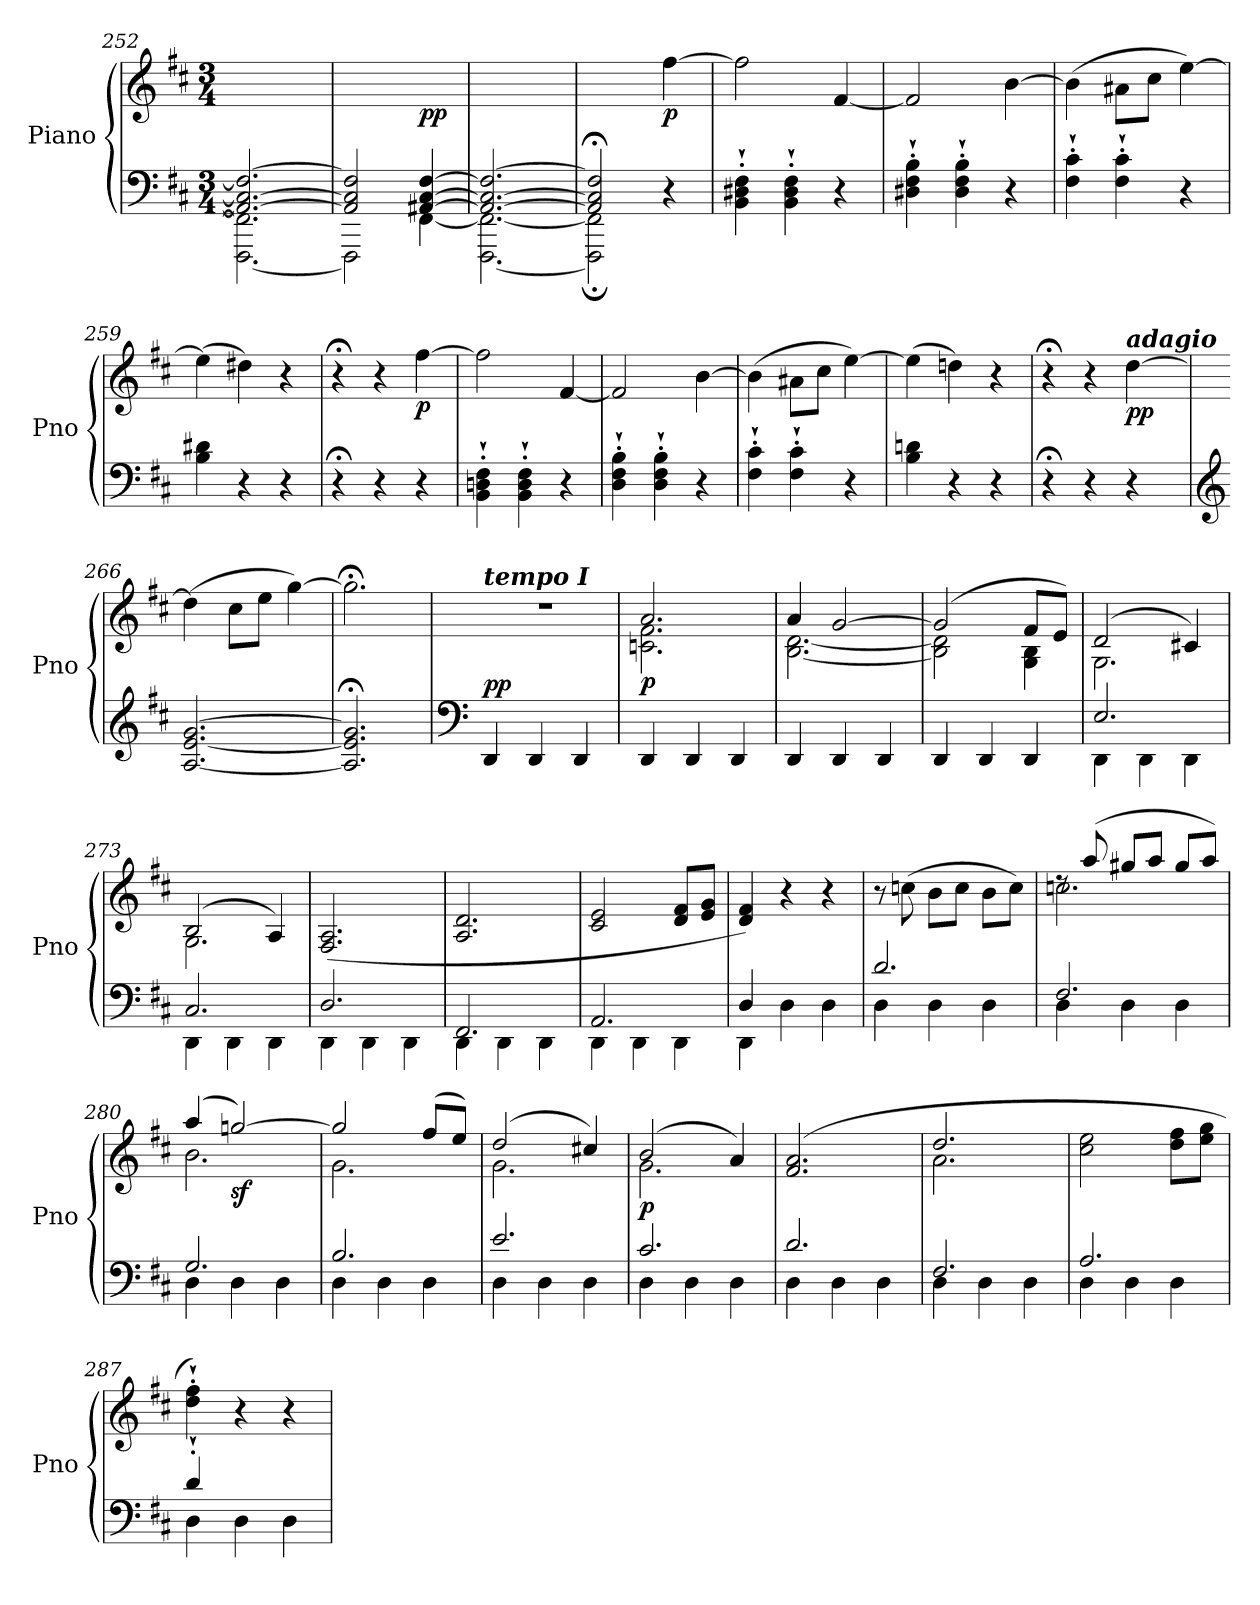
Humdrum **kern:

**kern	**kern	**dynam
*part1	*part1	*part1
*staff2	*staff1	*staff1/2
*I"Piano	*	*
*I'Pno	*	*
*clefF4	*clefG2	*
*k[f#c#]	*k[f#c#]	*
*M3/4	*M3/4	*
=252	=252	=252
*^	*	*
2.AA#/_ 2.C#/_ 2.F#/_	[2.FFF#\ 2.FF#\]	2.ryy	.
=253	=253	=253	=253
2AA#/] 2C#/] 2F#/]	2FFF#\]	2ryy	.
!	!	!	!LO:DY:b
[4AA#X/ [4C#/ [4F#/	[4FF#\	4ryy	pp
=254	=254	=254	=254
2.AA#/_ 2.C#/_ 2.F#/_	[2.FFF#\ 2.FF#\_	2.ryy	.
=255	=255	=255	=255
2AA#/];< 2C#/];< 2F#/];<	2FFF#\]; 2FF#\];	2ryy	.
!	!	!	!LO:DY:b
4ryy	4r	[4ff#\	p
*v	*v	*	*
=256	=256	=256
4BB\'` 4D#X\'` 4F#\'`	2ff#\]	.
4BB\'` 4D#\'` 4F#\'`	.	.
4r	[4f#/	.
=257	=257	=257
4D#X\'` 4F#\'` 4B\'`	2f#/]	.
4D#\'` 4F#\'` 4B\'`	.	.
4r	[4b\	.
!!LO:LB:g=z
=258	=258	=258
4F#\'` 4c#\'`	(4b\]	.
4F#\'` 4c#\'`	8a#X\L	.
.	8cc#\J	.
4r	[4ee\)	.
=259	=259	=259
4B\ 4d#X\	(4ee\]	.
4r	4dd#X\)	.
4r	4r	.
=260	=260	=260
4r;<	4r;<	.
4r	4r	.
!	!	!LO:DY:b
4r	[4ff#\	p
=261	=261	=261
!	!	!LO:DY:b
4BB\'` 4Dn\'` 4F#\'`	2ff#\]	other-dynamics
4BB\'` 4D\'` 4F#\'`	.	.
4r	[4f#/	.
!!LO:PB:g=z
=262	=262	=262
4D\'` 4F#\'` 4B\'`	2f#/]	.
4D\'` 4F#\'` 4B\'`	.	.
4r	[4b\	.
=263	=263	=263
4F#\'` 4c#\'`	(4b\]	.
4F#\'` 4c#\'`	8a#X\L	.
.	8cc#\J	.
4r	[4ee\)	.
=264	=264	=264
4B\ 4dn\	(4ee\]	.
4r	4ddn\)	.
4r	4r	.
=265	=265	=265
4r;<	4r;<	.
4r	4r	.
!	!LO:TX:a:Bi:t=adagio	!
!	!	!LO:DY:b
4r	[4dd\	pp
=266	=266	=266
*clefG2	*	*
[2.A/ [2.e/ [2.g/	(4dd\]	.
.	8cc#\L	.
.	8ee\J	.
.	[4gg\)	.
=267	=267	=267
2.A/];< 2.e/];< 2.g/];<	2.gg;<\]	.
=268	=268	=268
*clefF4	*	*
!	!LO:TX:a:Bi:t=tempo I	!
!	!	!LO:DY:a=2
4DD/	2.r	pp
4DD/	.	.
4DD/	.	.
=269	=269	=269
*	*^	*
!	!	!	!LO:DY:b
4DD/	2.a/	2.cn\ 2.f#\	p
4DD/	.	.	.
4DD/	.	.	.
!!LO:LB:g=z	!!
=270	=270	=270	=270
4DD/	4a/	[2.B\ [2.d\	.
4DD/	[2g/	.	.
4DD/	.	.	.
=271	=271	=271	=271
4DD/	(2g/]	2B\] 2d\]	.
4DD/	.	.	.
4DD/	8f#/L	4G\ 4B\	.
.	8e/J)	.	.
!!LO:LB:g=z	!!
=272	=272	=272	=272
*^	*	*	*
2.E/	4DD\	(2d/	2.G\	.
.	4DD\	.	.	.
.	4DD\	4c#X/)	.	.
=273	=273	=273	=273	=273
2.C#/	4DD\	(2B/	2.G\	.
.	4DD\	.	.	.
.	4DD\	4A/)	.	.
*	*	*v	*v	*
=274	=274	=274	=274
2.D/	4DD\	(2.F#/ 2.A/	.
.	4DD\	.	.
.	4DD\	.	.
=275	=275	=275	=275
2.FF#/	4DD\	2.A/ 2.d/	.
.	4DD\	.	.
.	4DD\	.	.
=276	=276	=276	=276
2.AA/	4DD\	2c#/ 2e/	.
.	4DD\	.	.
.	4DD\	8d/ 8f#/L	.
.	.	8e/ 8g/J	.
=277	=277	=277	=277
4D/	4DD\	4d/ 4f#/)	.
4D\	2ryy	4r	.
4D\	.	4r	.
=278	=278	=278	=278
2.d/	4D\	8r	.
!	!	!	!LO:DY:b
.	.	(8ccn\	other-dynamics
.	4D\	8b\L	.
.	.	8cc\J	.
.	4D\	8b\L	.
.	.	8cc\J)	.
!!LO:LB:g=z
=279	=279	=279	=279
*	*	*^	*
2.F#/	4D\	8rdd	2.ccn\	.
.	.	(8aa/	.	.
.	4D\	8gg#X/L	.	.
.	.	8aa/J	.	.
.	4D\	8gg#/L	.	.
.	.	8aa/J)	.	.
!!LO:LB:g=z	!!
=280	=280	=280	=280	=280
2.G/	4D\	(4aa/	2.b\	.
!	!	!	!	!LO:DY:b
.	4D\	[2ggn/)	.	sf
.	4D\	.	.	.
=281	=281	=281	=281	=281
2.B/	4D\	2ggn/]	2.g\	.
.	4D\	.	.	.
.	4D\	(8ff#/L	.	.
.	.	8ee/J)	.	.
=282	=282	=282	=282	=282
2.e/	4D\	(2dd/	2.g\	.
.	4D\	.	.	.
.	4D\	4cc#X/)	.	.
=283	=283	=283	=283	=283
!	!	!	!	!LO:DY:b
2.c#/	4D\	(2b/	2.g\	p
.	4D\	.	.	.
.	4D\	4a/)	.	.
*	*	*v	*v	*
=284	=284	=284	=284
2.d/	4D\	(2.f#/ 2.a/	.
.	4D\	.	.
.	4D\	.	.
=285	=285	=285	=285
*	*	*^	*
2.F#/	4D\	2.dd/	2.a\	.
.	4D\	.	.	.
.	4D\	.	.	.
*	*	*v	*v	*
=286	=286	=286	=286
2.A/	4D\	2cc#\ 2ee\	.
.	4D\	.	.
.	4D\	8dd\ 8ff#\L	.
.	.	8ee\ 8gg\J	.
=287	=287	=287	=287
4d'`/	4D\	4dd\'` 4ff#\'`)	.
4D\	2ryy	4r	.
4D\	.	4r	.
*v	*v	*	*
=	=	=
*-	*-	*-
